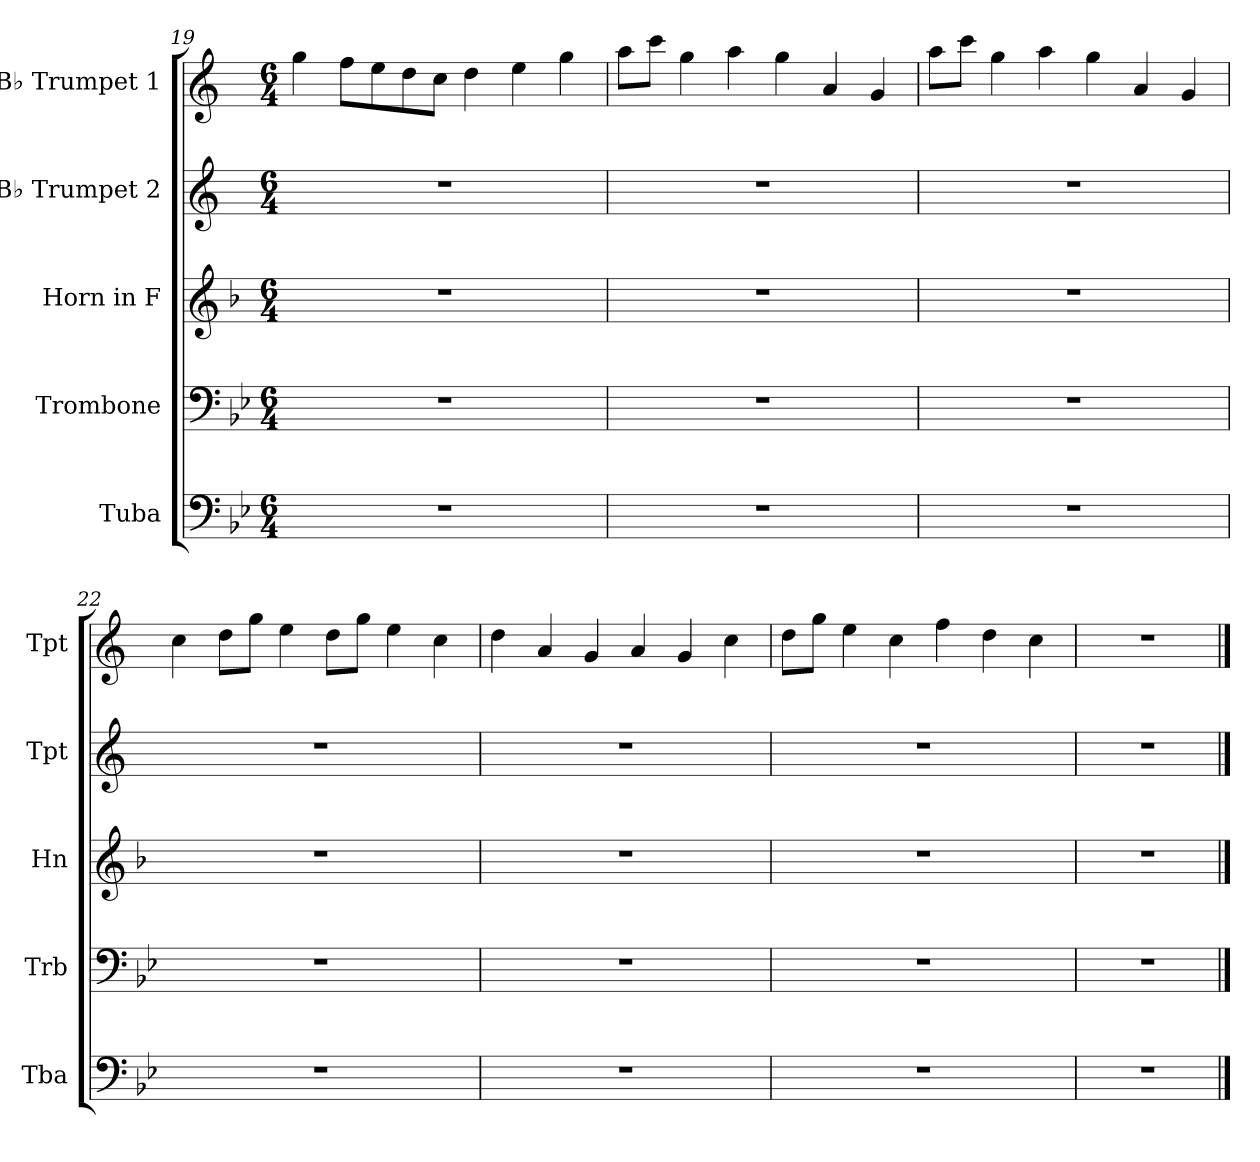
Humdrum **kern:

**kern	**kern	**kern	**kern	**kern
*part5	*part4	*part3	*part2	*part1
*staff5	*staff4	*staff3	*staff2	*staff1
*I"Tuba	*I"Trombone	*I"Horn in F	*I"B♭ Trumpet 2	*I"B♭ Trumpet 1
*I'Tba	*I'Trb	*I'Hn	*I'Tpt	*I'Tpt
*clefF4	*clefF4	*clefG2	*clefG2	*clefG2
*	*	*ITrd4c7	*ITrd1c2	*ITrd1c2
*k[b-e-]	*k[b-e-]	*k[b-e-]	*k[b-e-]	*k[b-e-]
*M6/4	*M6/4	*M6/4	*M6/4	*M6/4
=19	=19	=19	=19	=19
1.r	1.r	1.r	1.r	4ff\
.	.	.	.	8ee-\L
.	.	.	.	8dd\
.	.	.	.	8cc\
.	.	.	.	8b-\J
.	.	.	.	4cc\
.	.	.	.	4dd\
.	.	.	.	4ff\
=20	=20	=20	=20	=20
1.r	1.r	1.r	1.r	8gg\L
.	.	.	.	8bb-\J
.	.	.	.	4ff\
.	.	.	.	4gg\
.	.	.	.	4ff\
.	.	.	.	4g/
.	.	.	.	4f/
=21	=21	=21	=21	=21
1.r	1.r	1.r	1.r	8gg\L
.	.	.	.	8bb-\J
.	.	.	.	4ff\
.	.	.	.	4gg\
.	.	.	.	4ff\
.	.	.	.	4g/
.	.	.	.	4f/
!!LO:LB:g=z
=22	=22	=22	=22	=22
1.r	1.r	1.r	1.r	4b-\
.	.	.	.	8cc\L
.	.	.	.	8ff\J
.	.	.	.	4dd\
.	.	.	.	8cc\L
.	.	.	.	8ff\J
.	.	.	.	4dd\
.	.	.	.	4b-\
=23	=23	=23	=23	=23
1.r	1.r	1.r	1.r	4cc\
.	.	.	.	4g/
.	.	.	.	4f/
.	.	.	.	4g/
.	.	.	.	4f/
.	.	.	.	4b-\
=24	=24	=24	=24	=24
1.r	1.r	1.r	1.r	8cc\L
.	.	.	.	8ff\J
.	.	.	.	4dd\
.	.	.	.	4b-\
.	.	.	.	4ee-\
.	.	.	.	4cc\
.	.	.	.	4b-\
=25	=25	=25	=25	=25
1.r	1.r	1.r	1.r	1.r
==	==	==	==	==
*-	*-	*-	*-	*-
